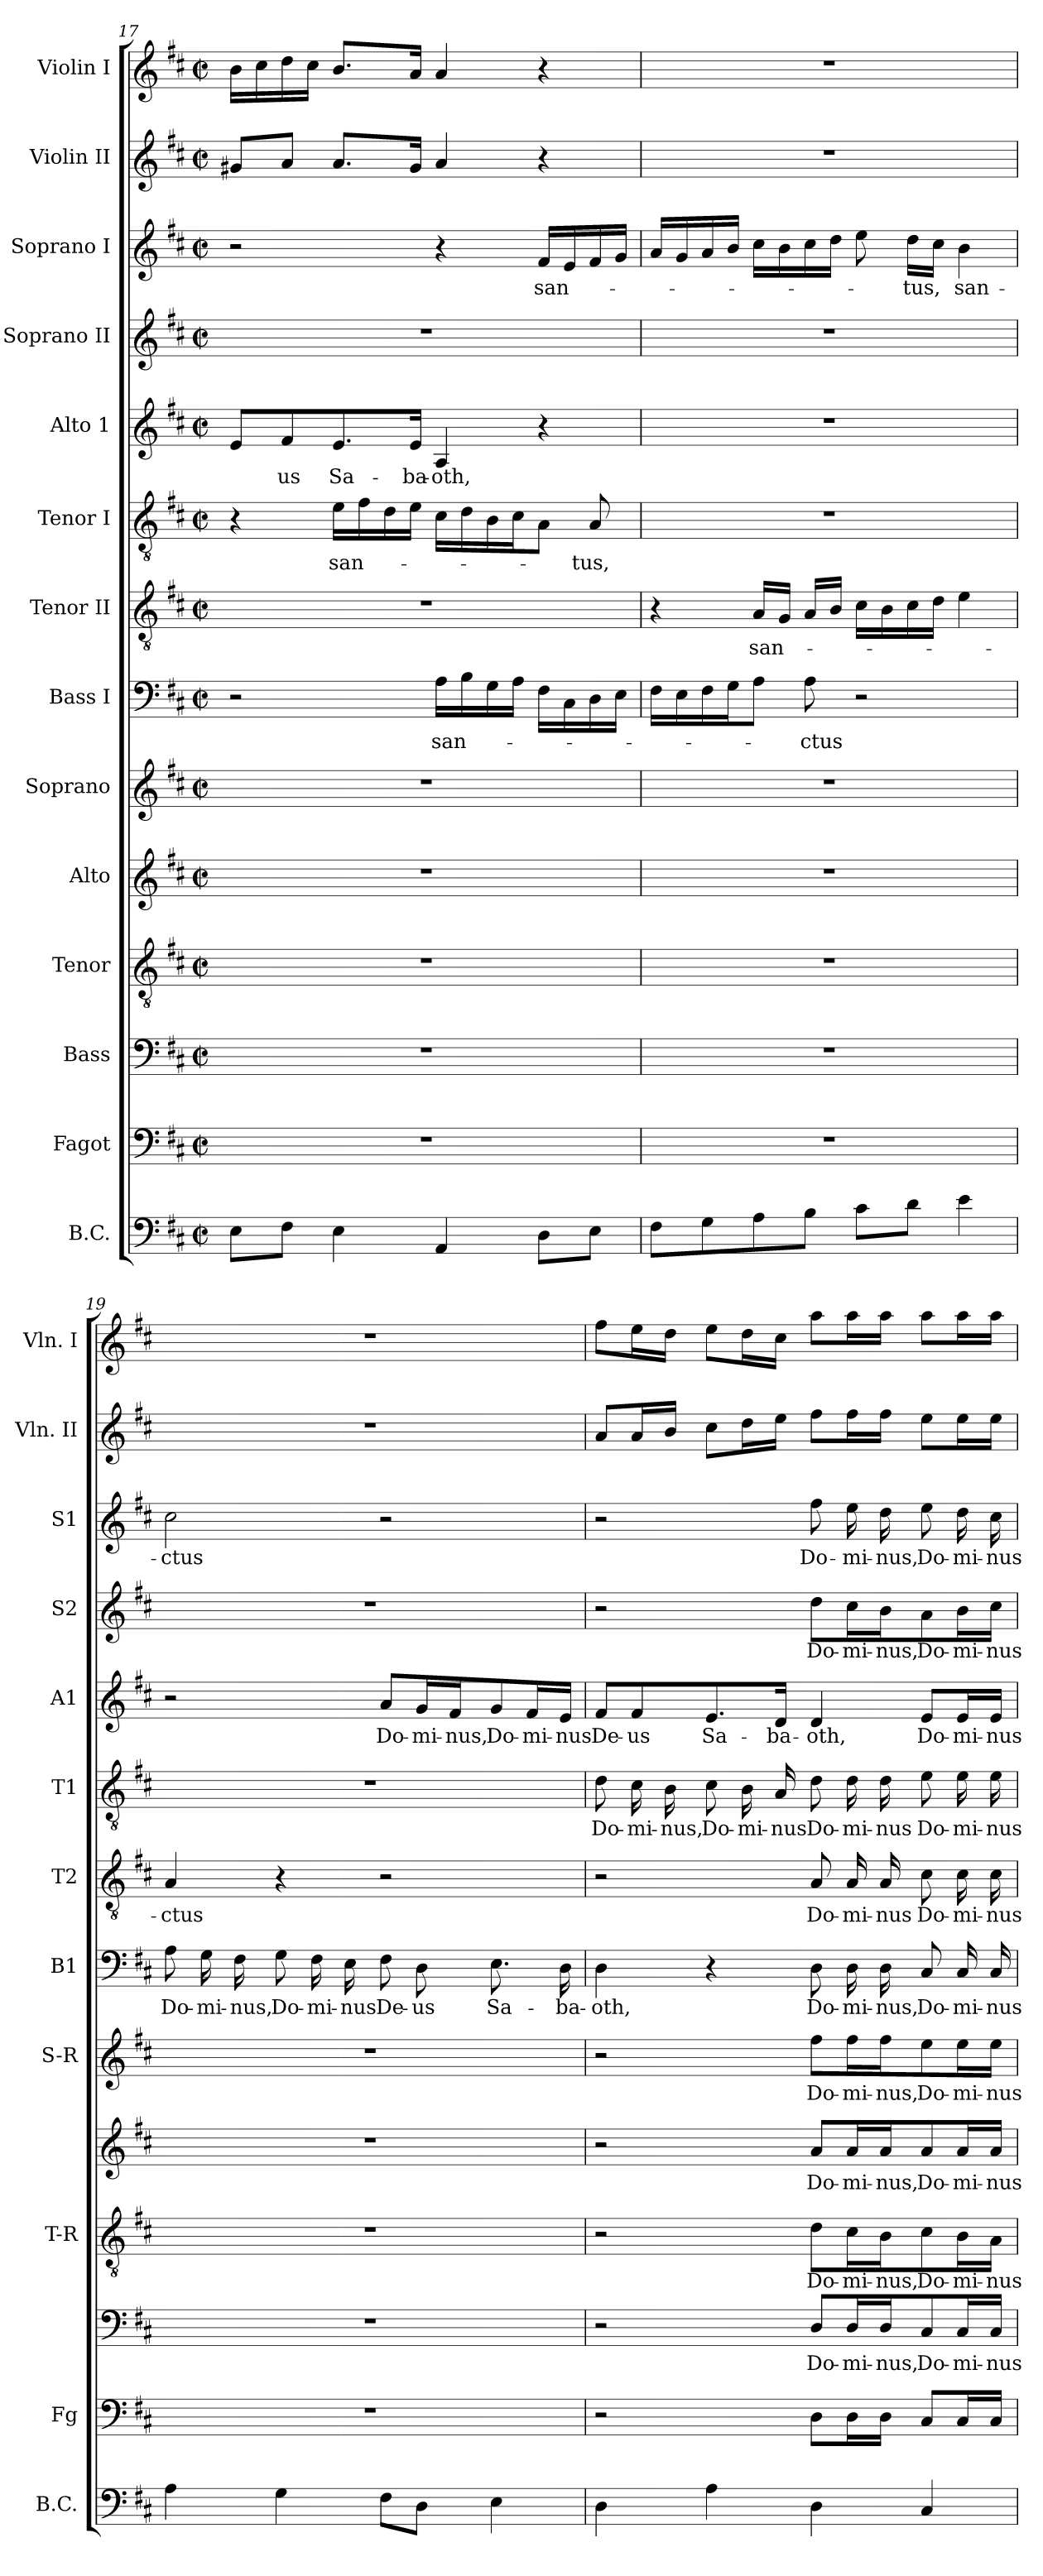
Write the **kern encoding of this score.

**kern	**kern	**kern	**text	**kern	**text	**kern	**text	**kern	**text	**kern	**text	**kern	**text	**kern	**text	**kern	**text	**kern	**text	**kern	**text	**kern	**kern
*part14	*part13	*part12	*part12	*part11	*part11	*part10	*part10	*part9	*part9	*part8	*part8	*part7	*part7	*part6	*part6	*part5	*part5	*part4	*part4	*part3	*part3	*part2	*part1
*staff14	*staff13	*staff12	*staff12	*staff11	*staff11	*staff10	*staff10	*staff9	*staff9	*staff8	*staff8	*staff7	*staff7	*staff6	*staff6	*staff5	*staff5	*staff4	*staff4	*staff3	*staff3	*staff2	*staff1
*I"B.C.	*I"Fagot	*I"Bass	*	*I"Tenor	*	*I"Alto	*	*I"Soprano	*	*I"Bass I	*	*I"Tenor II	*	*I"Tenor I	*	*I"Alto 1	*	*I"Soprano II	*	*I"Soprano I	*	*I"Violin II	*I"Violin I
*I'B.C.	*I'Fg	*	*	*I'T-R	*	*	*	*I'S-R	*	*I'B1	*	*I'T2	*	*I'T1	*	*I'A1	*	*I'S2	*	*I'S1	*	*I'Vln. II	*I'Vln. I
!!LO:PB:g=z
*clefF4	*clefF4	*clefF4	*	*clefGv2	*	*clefG2	*	*clefG2	*	*clefF4	*	*clefGv2	*	*clefGv2	*	*clefG2	*	*clefG2	*	*clefG2	*	*clefG2	*clefG2
*k[f#c#]	*k[f#c#]	*k[f#c#]	*	*k[f#c#]	*	*k[f#c#]	*	*k[f#c#]	*	*k[f#c#]	*	*k[f#c#]	*	*k[f#c#]	*	*k[f#c#]	*	*k[f#c#]	*	*k[f#c#]	*	*k[f#c#]	*k[f#c#]
*D:	*D:	*D:	*	*D:	*	*D:	*	*D:	*	*D:	*	*D:	*	*D:	*	*D:	*	*D:	*	*D:	*	*D:	*D:
*M2/2	*M2/2	*M2/2	*	*M2/2	*	*M2/2	*	*M2/2	*	*M2/2	*	*M2/2	*	*M2/2	*	*M2/2	*	*M2/2	*	*M2/2	*	*M2/2	*M2/2
*met(c|)	*met(c|)	*met(c|)	*	*met(c|)	*	*met(c|)	*	*met(c|)	*	*met(c|)	*	*met(c|)	*	*met(c|)	*	*met(c|)	*	*met(c|)	*	*met(c|)	*	*met(c|)	*met(c|)
=17	=17	=17	=17	=17	=17	=17	=17	=17	=17	=17	=17	=17	=17	=17	=17	=17	=17	=17	=17	=17	=17	=17	=17
8E\L	1r	1r	.	1r	.	1r	.	1r	.	2r	.	1r	.	4r	.	8e/L	.	1r	.	2r	.	8g#X/L	16b\LL
.	.	.	.	.	.	.	.	.	.	.	.	.	.	.	.	.	.	.	.	.	.	.	16cc#\
!	!	!	!	!	!	!	!	!	!	!	!	!	!	!	!	!	!LO:LY:b	!	!	!	!	!	!
8F#\J	.	.	.	.	.	.	.	.	.	.	.	.	.	.	.	8f#/	-us	.	.	.	.	8a/J	16dd\
.	.	.	.	.	.	.	.	.	.	.	.	.	.	.	.	.	.	.	.	.	.	.	16cc#\JJ
!	!	!	!	!	!	!	!	!	!	!	!	!	!	!	!LO:LY:b	!	!LO:LY:b	!	!	!	!	!	!
4E\	.	.	.	.	.	.	.	.	.	.	.	.	.	16e\LL	san-	8.e/	Sa-	.	.	.	.	8.a/L	8.b/L
.	.	.	.	.	.	.	.	.	.	.	.	.	.	16f#\	.	.	.	.	.	.	.	.	.
.	.	.	.	.	.	.	.	.	.	.	.	.	.	16d\	.	.	.	.	.	.	.	.	.
!	!	!	!	!	!	!	!	!	!	!	!	!	!	!	!	!	!LO:LY:b	!	!	!	!	!	!
.	.	.	.	.	.	.	.	.	.	.	.	.	.	16e\JJ	.	16e/Jk	-ba-	.	.	.	.	16g#/Jk	16a/Jk
!	!	!	!	!	!	!	!	!	!	!	!LO:LY:b	!	!	!	!	!	!LO:LY:b	!	!	!	!	!	!
4AA/	.	.	.	.	.	.	.	.	.	16A\LL	san-	.	.	16c#\LL	.	4A/	-oth,	.	.	4r	.	4a/	4a/
.	.	.	.	.	.	.	.	.	.	16B\	.	.	.	16d\	.	.	.	.	.	.	.	.	.
.	.	.	.	.	.	.	.	.	.	16G\	.	.	.	16B\	.	.	.	.	.	.	.	.	.
.	.	.	.	.	.	.	.	.	.	16A\JJ	.	.	.	16c#\J	.	.	.	.	.	.	.	.	.
!	!	!	!	!	!	!	!	!	!	!	!	!	!	!	!	!	!	!	!	!	!LO:LY:b	!	!
8D\L	.	.	.	.	.	.	.	.	.	16F#\LL	.	.	.	8A\J	.	4r	.	.	.	16f#/LL	san-	4r	4r
.	.	.	.	.	.	.	.	.	.	16C#\	.	.	.	.	.	.	.	.	.	16e/	.	.	.
!	!	!	!	!	!	!	!	!	!	!	!	!	!	!	!LO:LY:b	!	!	!	!	!	!	!	!
8E\J	.	.	.	.	.	.	.	.	.	16D\	.	.	.	8A/	-tus,	.	.	.	.	16f#/	.	.	.
.	.	.	.	.	.	.	.	.	.	16E\JJ	.	.	.	.	.	.	.	.	.	16g/JJ	.	.	.
=18	=18	=18	=18	=18	=18	=18	=18	=18	=18	=18	=18	=18	=18	=18	=18	=18	=18	=18	=18	=18	=18	=18	=18
8F#\L	1r	1r	.	1r	.	1r	.	1r	.	16F#\LL	.	4r	.	1r	.	1r	.	1r	.	16a/LL	.	1r	1r
.	.	.	.	.	.	.	.	.	.	16E\	.	.	.	.	.	.	.	.	.	16g/	.	.	.
8G\	.	.	.	.	.	.	.	.	.	16F#\	.	.	.	.	.	.	.	.	.	16a/	.	.	.
.	.	.	.	.	.	.	.	.	.	16G\J	.	.	.	.	.	.	.	.	.	16b/JJ	.	.	.
!	!	!	!	!	!	!	!	!	!	!	!	!	!LO:LY:b	!	!	!	!	!	!	!	!	!	!
8A\	.	.	.	.	.	.	.	.	.	8A\J	.	16A/LL	san-	.	.	.	.	.	.	16cc#\LL	.	.	.
.	.	.	.	.	.	.	.	.	.	.	.	16G/JJ	.	.	.	.	.	.	.	16b\	.	.	.
!	!	!	!	!	!	!	!	!	!	!	!LO:LY:b	!	!	!	!	!	!	!	!	!	!	!	!
8B\J	.	.	.	.	.	.	.	.	.	8A\	-ctus	16A/LL	.	.	.	.	.	.	.	16cc#\	.	.	.
.	.	.	.	.	.	.	.	.	.	.	.	16B/JJ	.	.	.	.	.	.	.	16dd\JJ	.	.	.
8c#\L	.	.	.	.	.	.	.	.	.	2r	.	16c#\LL	.	.	.	.	.	.	.	8ee\	.	.	.
.	.	.	.	.	.	.	.	.	.	.	.	16B\	.	.	.	.	.	.	.	.	.	.	.
!	!	!	!	!	!	!	!	!	!	!	!	!	!	!	!	!	!	!	!	!	!LO:LY:b	!	!
8d\J	.	.	.	.	.	.	.	.	.	.	.	16c#\	.	.	.	.	.	.	.	16dd\LL	-tus,	.	.
.	.	.	.	.	.	.	.	.	.	.	.	16d\JJ	.	.	.	.	.	.	.	16cc#\JJ	.	.	.
!	!	!	!	!	!	!	!	!	!	!	!	!	!	!	!	!	!	!	!	!	!LO:LY:b	!	!
4e\	.	.	.	.	.	.	.	.	.	.	.	4e\	.	.	.	.	.	.	.	4b\	san-	.	.
=19	=19	=19	=19	=19	=19	=19	=19	=19	=19	=19	=19	=19	=19	=19	=19	=19	=19	=19	=19	=19	=19	=19	=19
!	!	!	!	!	!	!	!	!	!	!	!LO:LY:b	!	!LO:LY:b	!	!	!	!	!	!	!	!LO:LY:b	!	!
4A\	1r	1r	.	1r	.	1r	.	1r	.	8A\	Do-	4A/	-ctus	1r	.	2r	.	1r	.	2cc#\	-ctus	1r	1r
!	!	!	!	!	!	!	!	!	!	!	!LO:LY:b	!	!	!	!	!	!	!	!	!	!	!	!
.	.	.	.	.	.	.	.	.	.	16G\	-mi-	.	.	.	.	.	.	.	.	.	.	.	.
!	!	!	!	!	!	!	!	!	!	!	!LO:LY:b	!	!	!	!	!	!	!	!	!	!	!	!
.	.	.	.	.	.	.	.	.	.	16F#\	-nus,	.	.	.	.	.	.	.	.	.	.	.	.
!	!	!	!	!	!	!	!	!	!	!	!LO:LY:b	!	!	!	!	!	!	!	!	!	!	!	!
4G\	.	.	.	.	.	.	.	.	.	8G\	Do-	4r	.	.	.	.	.	.	.	.	.	.	.
!	!	!	!	!	!	!	!	!	!	!	!LO:LY:b	!	!	!	!	!	!	!	!	!	!	!	!
.	.	.	.	.	.	.	.	.	.	16F#\	-mi-	.	.	.	.	.	.	.	.	.	.	.	.
!	!	!	!	!	!	!	!	!	!	!	!LO:LY:b	!	!	!	!	!	!	!	!	!	!	!	!
.	.	.	.	.	.	.	.	.	.	16E\	-nus	.	.	.	.	.	.	.	.	.	.	.	.
!	!	!	!	!	!	!	!	!	!	!	!LO:LY:b	!	!	!	!	!	!LO:LY:b	!	!	!	!	!	!
8F#\L	.	.	.	.	.	.	.	.	.	8F#\	De-	2r	.	.	.	8a/L	Do-	.	.	2r	.	.	.
!	!	!	!	!	!	!	!	!	!	!	!LO:LY:b	!	!	!	!	!	!LO:LY:b	!	!	!	!	!	!
8D\J	.	.	.	.	.	.	.	.	.	8D\	-us	.	.	.	.	16g/L	-mi-	.	.	.	.	.	.
!	!	!	!	!	!	!	!	!	!	!	!	!	!	!	!	!	!LO:LY:b	!	!	!	!	!	!
.	.	.	.	.	.	.	.	.	.	.	.	.	.	.	.	16f#/J	-nus,	.	.	.	.	.	.
!	!	!	!	!	!	!	!	!	!	!	!LO:LY:b	!	!	!	!	!	!LO:LY:b	!	!	!	!	!	!
4E\	.	.	.	.	.	.	.	.	.	8.E\	Sa-	.	.	.	.	8g/	Do-	.	.	.	.	.	.
!	!	!	!	!	!	!	!	!	!	!	!	!	!	!	!	!	!LO:LY:b	!	!	!	!	!	!
.	.	.	.	.	.	.	.	.	.	.	.	.	.	.	.	16f#/L	-mi-	.	.	.	.	.	.
!	!	!	!	!	!	!	!	!	!	!	!LO:LY:b	!	!	!	!	!	!LO:LY:b	!	!	!	!	!	!
.	.	.	.	.	.	.	.	.	.	16D\	-ba-	.	.	.	.	16e/JJ	-nus	.	.	.	.	.	.
!!LO:PB:g=z
=20	=20	=20	=20	=20	=20	=20	=20	=20	=20	=20	=20	=20	=20	=20	=20	=20	=20	=20	=20	=20	=20	=20	=20
!	!	!	!	!	!	!	!	!	!	!	!LO:LY:b	!	!	!	!LO:LY:b	!	!LO:LY:b	!	!	!	!	!	!
4D\	2r	2r	.	2r	.	2r	.	2r	.	4D\	-oth,	2r	.	8d\	Do-	8f#/L	De-	2r	.	2r	.	8a/L	8ff#\L
!	!	!	!	!	!	!	!	!	!	!	!	!	!	!	!LO:LY:b	!	!LO:LY:b	!	!	!	!	!	!
.	.	.	.	.	.	.	.	.	.	.	.	.	.	16c#\	-mi-	8f#/	-us	.	.	.	.	16a/L	16ee\L
!	!	!	!	!	!	!	!	!	!	!	!	!	!	!	!LO:LY:b	!	!	!	!	!	!	!	!
.	.	.	.	.	.	.	.	.	.	.	.	.	.	16B\	-nus,	.	.	.	.	.	.	16b/JJ	16dd\JJ
!	!	!	!	!	!	!	!	!	!	!	!	!	!	!	!LO:LY:b	!	!LO:LY:b	!	!	!	!	!	!
4A\	.	.	.	.	.	.	.	.	.	4r	.	.	.	8c#\	Do-	8.e/	Sa-	.	.	.	.	8cc#\L	8ee\L
!	!	!	!	!	!	!	!	!	!	!	!	!	!	!	!LO:LY:b	!	!	!	!	!	!	!	!
.	.	.	.	.	.	.	.	.	.	.	.	.	.	16B\	-mi-	.	.	.	.	.	.	16dd\L	16dd\L
!	!	!	!	!	!	!	!	!	!	!	!	!	!	!	!LO:LY:b	!	!LO:LY:b	!	!	!	!	!	!
.	.	.	.	.	.	.	.	.	.	.	.	.	.	16A/	-nus	16d/Jk	-ba-	.	.	.	.	16ee\JJ	16cc#\JJ
!	!	!	!LO:LY:b	!	!LO:LY:b	!	!LO:LY:b	!	!LO:LY:b	!	!LO:LY:b	!	!LO:LY:b	!	!LO:LY:b	!	!LO:LY:b	!	!LO:LY:b	!	!LO:LY:b	!	!
4D\	8D\L	8D/L	Do-	8d\L	Do-	8a/L	Do-	8ff#\L	Do-	8D\	Do-	8A/	Do-	8d\	Do-	4d/	-oth,	8dd\L	Do-	8ff#\	Do-	8ff#\L	8aa\L
!	!	!	!LO:LY:b	!	!LO:LY:b	!	!LO:LY:b	!	!LO:LY:b	!	!LO:LY:b	!	!LO:LY:b	!	!LO:LY:b	!	!	!	!LO:LY:b	!	!LO:LY:b	!	!
.	16D\L	16D/L	-mi-	16c#\L	-mi-	16a/L	-mi-	16ff#\L	-mi-	16D\	-mi-	16A/	-mi-	16d\	-mi-	.	.	16cc#\L	-mi-	16ee\	-mi-	16ff#\L	16aa\L
!	!	!	!LO:LY:b	!	!LO:LY:b	!	!LO:LY:b	!	!LO:LY:b	!	!LO:LY:b	!	!LO:LY:b	!	!LO:LY:b	!	!	!	!LO:LY:b	!	!LO:LY:b	!	!
.	16D\JJ	16D/J	-nus,	16B\J	-nus,	16a/J	-nus,	16ff#\J	-nus,	16D\	-nus,	16A/	-nus	16d\	-nus	.	.	16b\J	-nus,	16dd\	-nus,	16ff#\JJ	16aa\JJ
!	!	!	!LO:LY:b	!	!LO:LY:b	!	!LO:LY:b	!	!LO:LY:b	!	!LO:LY:b	!	!LO:LY:b	!	!LO:LY:b	!	!LO:LY:b	!	!LO:LY:b	!	!LO:LY:b	!	!
4C#/	8C#/L	8C#/	Do-	8c#\	Do-	8a/	Do-	8ee\	Do-	8C#/	Do-	8c#\	Do-	8e\	Do-	8e/L	Do-	8a\	Do-	8ee\	Do-	8ee\L	8aa\L
!	!	!	!LO:LY:b	!	!LO:LY:b	!	!LO:LY:b	!	!LO:LY:b	!	!LO:LY:b	!	!LO:LY:b	!	!LO:LY:b	!	!LO:LY:b	!	!LO:LY:b	!	!LO:LY:b	!	!
.	16C#/L	16C#/L	-mi-	16B\L	-mi-	16a/L	-mi-	16ee\L	-mi-	16C#/	-mi-	16c#\	-mi-	16e\	-mi-	16e/L	-mi-	16b\L	-mi-	16dd\	-mi-	16ee\L	16aa\L
!	!	!	!LO:LY:b	!	!LO:LY:b	!	!LO:LY:b	!	!LO:LY:b	!	!LO:LY:b	!	!LO:LY:b	!	!LO:LY:b	!	!LO:LY:b	!	!LO:LY:b	!	!LO:LY:b	!	!
.	16C#/JJ	16C#/JJ	-nus	16A\JJ	-nus	16a/JJ	-nus	16ee\JJ	-nus	16C#/	-nus	16c#\	-nus	16e\	-nus	16e/JJ	-nus	16cc#\JJ	-nus	16cc#\	-nus	16ee\JJ	16aa\JJ
=	=	=	=	=	=	=	=	=	=	=	=	=	=	=	=	=	=	=	=	=	=	=	=
*-	*-	*-	*-	*-	*-	*-	*-	*-	*-	*-	*-	*-	*-	*-	*-	*-	*-	*-	*-	*-	*-	*-	*-
